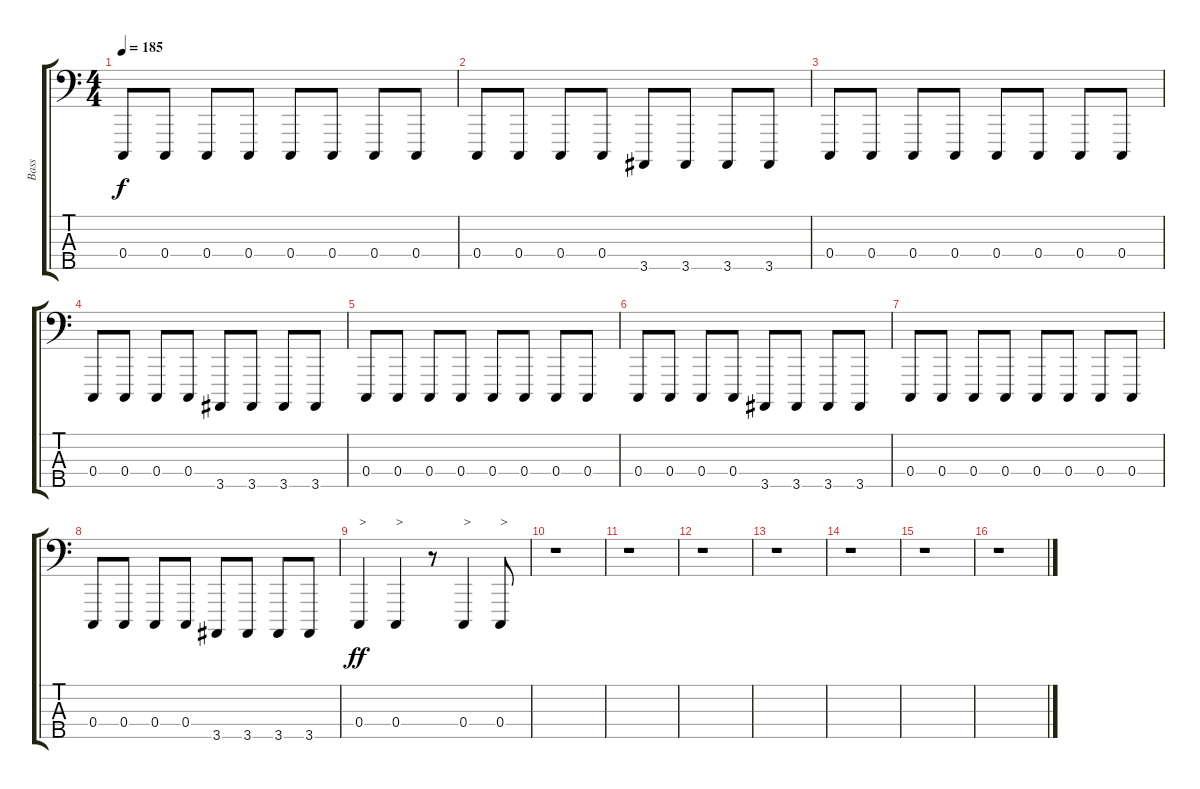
\track ("Bass" "Bass") {instrument lead8bassandlead}
\staff {score tabs}
\tuning (Eb2 Bb1 F1 C1 G0) {hide}
\ts (4 4)
\tempo 185
\clef f4
\ks c
0.4.8{dy f} 0.4.8 0.4.8 0.4.8 0.4.8 0.4.8 0.4.8 0.4.8 |
0.4.8 0.4.8 0.4.8 0.4.8 3.5.8 3.5.8 3.5.8 3.5.8 |
0.4.8 0.4.8 0.4.8 0.4.8 0.4.8 0.4.8 0.4.8 0.4.8 |
0.4.8 0.4.8 0.4.8 0.4.8 3.5.8 3.5.8 3.5.8 3.5.8 |
0.4.8 0.4.8 0.4.8 0.4.8 0.4.8 0.4.8 0.4.8 0.4.8 |
0.4.8 0.4.8 0.4.8 0.4.8 3.5.8 3.5.8 3.5.8 3.5.8 |
0.4.8 0.4.8 0.4.8 0.4.8 0.4.8 0.4.8 0.4.8 0.4.8 |
0.4.8 0.4.8 0.4.8 0.4.8 3.5.8 3.5.8 3.5.8 3.5.8 |
0.4.4{txt ">" dy ff} 0.4.4{txt ">"} r.8 0.4.4{txt ">"} 0.4.8{txt ">"} |
r.1 |
r.1 |
r.1 |
r.1 |
r.1 |
r.1 |
r.1
